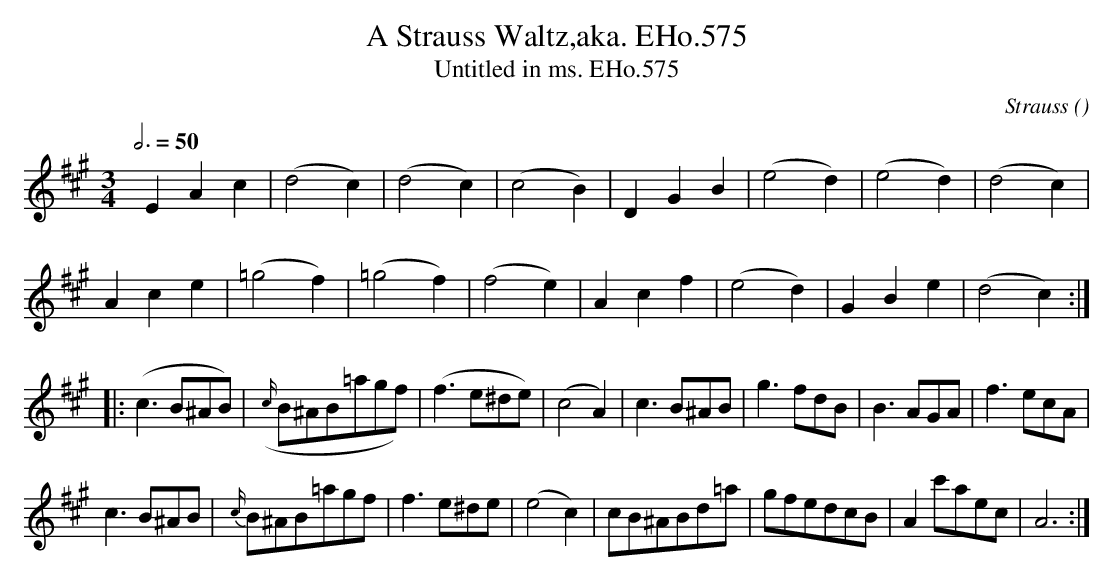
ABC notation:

X:1
T:Strauss Waltz,aka. EHo.575, A
T:Untitled in ms. EHo.575
M:3/4
L:1/8
Q:3/4=50
C:Strauss
O:
K:A
yE2A2c2 | (d4c2) | (d4c2) | (c4B2) | D2G2B2 | (e4d2) | (e4d2) | (d4c2) |
A2c2e2 | (=g4f2) | (=g4f2) | (f4e2) | A2c2f2 | (e4d2) | G2B2e2 | (d4c2) :|
|: (c3 B^AB) | ({c/}B^AB=agf) | (f3e^de) | (c4A2) | c3B^AB | g3fdB | B3AGA | f3ecA |
c3B^AB | {c/}B^AB=agf | f3e^de | (e4c2) | cB^ABd=a | gfedcB | A2c'aec | A6 :|
